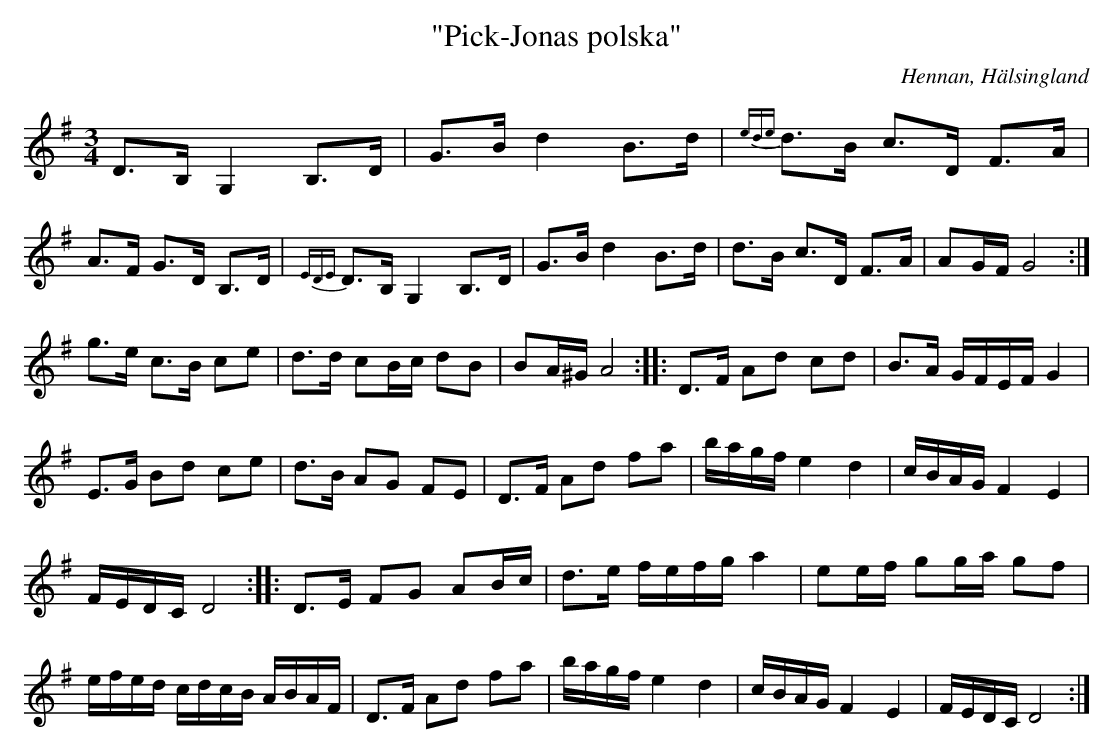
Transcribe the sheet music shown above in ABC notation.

X:1
T: "Pick-Jonas polska"
O: Hennan, Hälsingland
M: 3/4
L: 1/8
K: G
D>B, G,2 B,>D | G>B d2 B>d | {ede}d>B c>D F>A| A>F G>D B,>D|{EDE}D>B, G,2 B,>D|G>B d2 B>d | d>B c>D F>A| AG/F/ G4 :|
g>e c>B ce | d>d cB/c/ dB | BA/^G/ A4 :: D>F Ad cd | B>A G/F/E/F/ G2 |
E>G Bd ce | d>B AG FE | D>F Ad fa | b/a/g/f/ e2 d2 | c/B/A/G/ F2 E2 |
F/E/D/C/ D4 :: D>E FG AB/c/ | d>e f/e/f/g/ a2 | ee/f/ gg/a/ gf |
e/f/e/d/ c/d/c/B/ A/B/A/F/ | D>F Ad fa | b/a/g/f/ e2 d2 | c/B/A/G/ F2 E2 | F/E/D/C/ D4 :|]
=======
